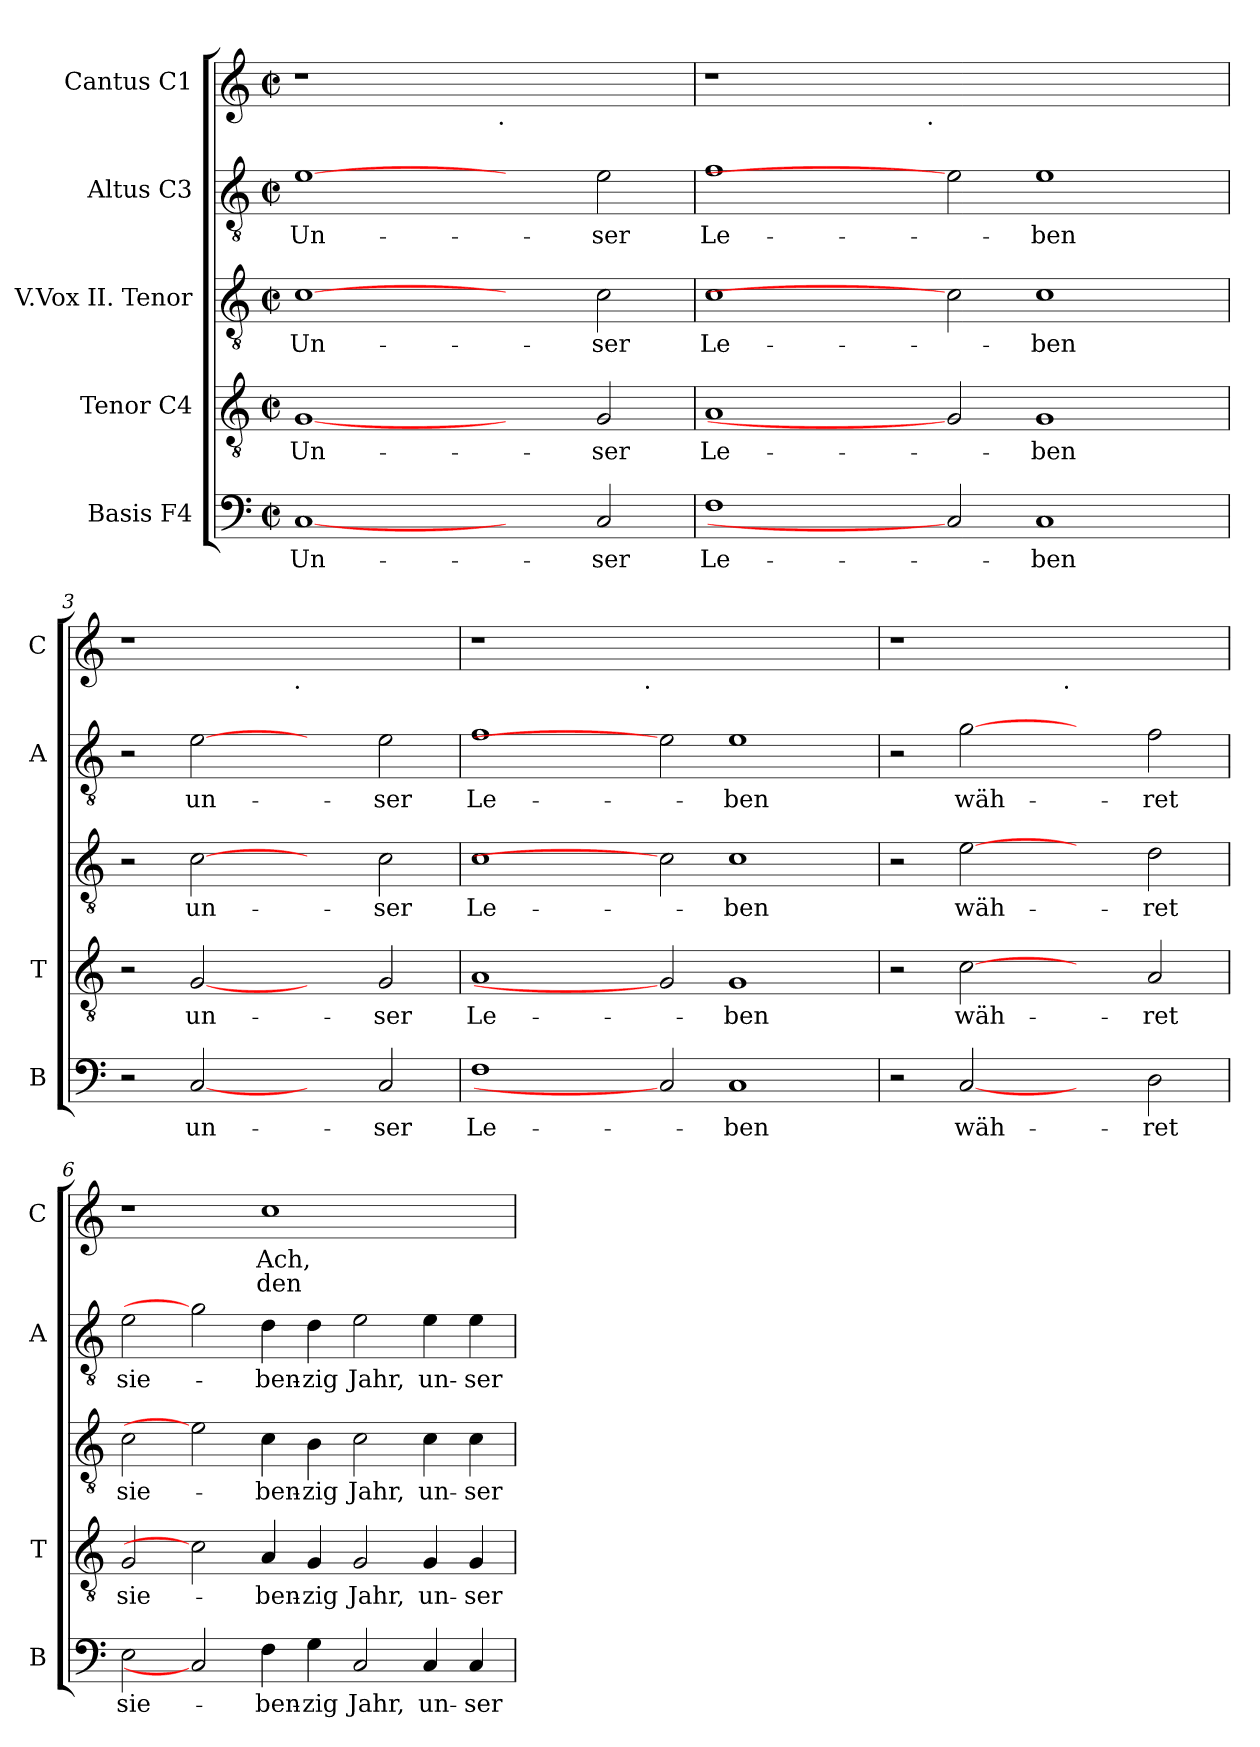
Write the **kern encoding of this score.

**kern	**text	**kern	**text	**kern	**text	**kern	**text	**kern	**text	**text
*part5	*part5	*part4	*part4	*part3	*part3	*part2	*part2	*part1	*part1	*part1
*staff5	*staff5	*staff4	*staff4	*staff3	*staff3	*staff2	*staff2	*staff1	*staff1	*staff1
*I"Basis  F4	*	*I"Tenor  C4	*	*I"V.Vox  II. Tenor	*	*I"Altus  C3	*	*I"Cantus  C1	*	*
*I'B	*	*I'T	*	*	*	*I'A	*	*I'C	*	*
!!LO:PB:g=z
*stria5	*	*stria5	*	*stria5	*	*stria5	*	*stria5	*	*
*clefF4	*	*clefGv2	*	*clefGv2	*	*clefGv2	*	*clefG2	*	*
*k[]	*	*k[]	*	*k[]	*	*k[]	*	*k[]	*	*
*C:	*	*C:	*	*C:	*	*C:	*	*C:	*	*
*M2/2	*	*M2/2	*	*M2/2	*	*M2/2	*	*M2/2	*	*
*met(c|)	*	*met(c|)	*	*met(c|)	*	*met(c|)	*	*met(c|)	*	*
=1	=1	=1	=1	=1	=1	=1	=1	=1	=1	=1
!	!LO:LY:b:cj	!	!LO:LY:b:cj	!	!LO:LY:b:cj	!	!LO:LY:b:cj	!	!	!
*	*	*	*	*	*	*	*	*^	*	*
[1C	Un-	[1G	Un-	[1c	Un-	[1e	Un-	1r	2ryy	.	.
.	.	.	.	.	.	.	.	.	4ryy	.	.
.	.	.	.	.	.	.	.	.	8...ryy	.	.
!	!	!	!	!	!	!	!	!	!LO:TX:b:t=.	!	!
.	.	.	.	.	.	.	.	.	1ryy	.	.
2ryy	.	2ryy	.	2ryy	.	2ryy	.	1ryy	.	.	.
!	!LO:LY:b:cj	!	!LO:LY:b:cj	!	!LO:LY:b:cj	!	!LO:LY:b:cj	!	!	!	!
2C/	-ser	2G/	-ser	2c\	-ser	2e\	-ser	.	.	.	.
.	.	.	.	.	.	.	.	.	64ryy	.	.
=2	=2	=2	=2	=2	=2	=2	=2	=2	=2	=2	=2
!	!LO:LY:b:cj	!	!LO:LY:b:cj	!	!LO:LY:b:cj	!	!LO:LY:b:cj	!	!	!	!
1F	Le-	1A	Le-	1c	Le-	1f	Le-	1r	2ryy	.	.
.	.	.	.	.	.	.	.	.	4ryy	.	.
.	.	.	.	.	.	.	.	.	8ryy	.	.
.	.	.	.	.	.	.	.	.	16ryy	.	.
.	.	.	.	.	.	.	.	.	64ryy	.	.
!	!	!	!	!	!	!	!	!	!LO:TX:b:t=.	!	!
.	.	.	.	.	.	.	.	.	1ryy	.	.
2C]	.	2G]	.	2c]	.	2e]	.	1.ryy	.	.	.
!	!LO:LY:b:cj	!	!LO:LY:b:cj	!	!LO:LY:b:cj	!	!LO:LY:b:cj	!	!	!	!
1C	-ben	1G	-ben	1c	-ben	1e	-ben	.	.	.	.
.	.	.	.	.	.	.	.	.	2ryy	.	.
.	.	.	.	.	.	.	.	.	32.ryy	.	.
=3	=3	=3	=3	=3	=3	=3	=3	=3	=3	=3	=3
2r	.	2r	.	2r	.	2r	.	1r	2ryy	.	.
!	!LO:LY:b:cj	!	!LO:LY:b:cj	!	!LO:LY:b:cj	!	!LO:LY:b:cj	!	!	!	!
[2C	un-	[2G	un-	[2c	un-	[2e	un-	.	4ryy	.	.
.	.	.	.	.	.	.	.	.	8ryy	.	.
.	.	.	.	.	.	.	.	.	16ryy	.	.
.	.	.	.	.	.	.	.	.	64ryy	.	.
!	!	!	!	!	!	!	!	!	!LO:TX:b:t=.	!	!
.	.	.	.	.	.	.	.	.	1ryy	.	.
2ryy	.	2ryy	.	2ryy	.	2ryy	.	1ryy	.	.	.
!	!LO:LY:b:cj	!	!LO:LY:b:cj	!	!LO:LY:b:cj	!	!LO:LY:b:cj	!	!	!	!
2C/	-ser	2G/	-ser	2c\	-ser	2e\	-ser	.	.	.	.
.	.	.	.	.	.	.	.	.	32.ryy	.	.
=4	=4	=4	=4	=4	=4	=4	=4	=4	=4	=4	=4
!	!LO:LY:b:cj	!	!LO:LY:b:cj	!	!LO:LY:b:cj	!	!LO:LY:b:cj	!	!	!	!
1F	Le-	1A	Le-	1c	Le-	1f	Le-	1r	2ryy	.	.
.	.	.	.	.	.	.	.	.	4ryy	.	.
.	.	.	.	.	.	.	.	.	8ryy	.	.
.	.	.	.	.	.	.	.	.	16ryy	.	.
.	.	.	.	.	.	.	.	.	64ryy	.	.
!	!	!	!	!	!	!	!	!	!LO:TX:b:t=.	!	!
.	.	.	.	.	.	.	.	.	1ryy	.	.
2C]	.	2G]	.	2c]	.	2e]	.	1.ryy	.	.	.
!	!LO:LY:b:cj	!	!LO:LY:b:cj	!	!LO:LY:b:cj	!	!LO:LY:b:cj	!	!	!	!
1C	-ben	1G	-ben	1c	-ben	1e	-ben	.	.	.	.
.	.	.	.	.	.	.	.	.	2ryy	.	.
.	.	.	.	.	.	.	.	.	32.ryy	.	.
=5	=5	=5	=5	=5	=5	=5	=5	=5	=5	=5	=5
2r	.	2r	.	2r	.	2r	.	1r	2ryy	.	.
!	!LO:LY:b:cj	!	!LO:LY:b:cj	!	!LO:LY:b:cj	!	!LO:LY:b:cj	!	!	!	!
[2C	wäh-	[2c	wäh-	[2e	wäh-	[2g	wäh-	.	4ryy	.	.
.	.	.	.	.	.	.	.	.	8ryy	.	.
.	.	.	.	.	.	.	.	.	16ryy	.	.
.	.	.	.	.	.	.	.	.	64ryy	.	.
!	!	!	!	!	!	!	!	!	!LO:TX:b:t=.	!	!
.	.	.	.	.	.	.	.	.	1ryy	.	.
2ryy	.	2ryy	.	2ryy	.	2ryy	.	1ryy	.	.	.
!	!LO:LY:b:cj	!	!LO:LY:b:cj	!	!LO:LY:b:cj	!	!LO:LY:b:cj	!	!	!	!
2D\	-ret	2A/	-ret	2d\	-ret	2f\	-ret	.	.	.	.
.	.	.	.	.	.	.	.	.	32.ryy	.	.
=6	=6	=6	=6	=6	=6	=6	=6	=6	=6	=6	=6
!	!LO:LY:b:cj	!	!LO:LY:b:cj	!	!LO:LY:b:cj	!	!LO:LY:b:cj	!	!	!	!
*	*	*	*	*	*	*	*	*v	*v	*	*
2E\	sie-	2G/	sie-	2c\	sie-	2e\	sie-	1r	.	.
2C]	.	2c]	.	2e]	.	2g]	.	.	.	.
!	!LO:LY:b:cj	!	!LO:LY:b:cj	!	!LO:LY:b:cj	!	!LO:LY:b:cj	!	!LO:LY:b:cj	!LO:LY:b:cj
4F\	-ben-	4A/	-ben-	4c\	-ben-	4d\	-ben-	1cc	Ach,	den
!	!LO:LY:b:cj	!	!LO:LY:b:cj	!	!LO:LY:b:cj	!	!LO:LY:b:cj	!	!	!
4G\	-zig	4G/	-zig	4B\	-zig	4d\	-zig	.	.	.
!	!LO:LY:b:cj	!	!LO:LY:b:cj	!	!LO:LY:b:cj	!	!LO:LY:b:cj	!	!	!
2C/	Jahr,	2G/	Jahr,	2c\	Jahr,	2e\	Jahr,	.	.	.
!	!LO:LY:b:cj	!	!LO:LY:b:cj	!	!LO:LY:b:cj	!	!LO:LY:b:cj	!	!	!
4C/	un-	4G/	un-	4c\	un-	4e\	un-	2ryy	.	.
!	!LO:LY:b:cj	!	!LO:LY:b:cj	!	!LO:LY:b:cj	!	!LO:LY:b:cj	!	!	!
4C/	-ser	4G/	-ser	4c\	-ser	4e\	-ser	.	.	.
=	=	=	=	=	=	=	=	=	=	=
*-	*-	*-	*-	*-	*-	*-	*-	*-	*-	*-
